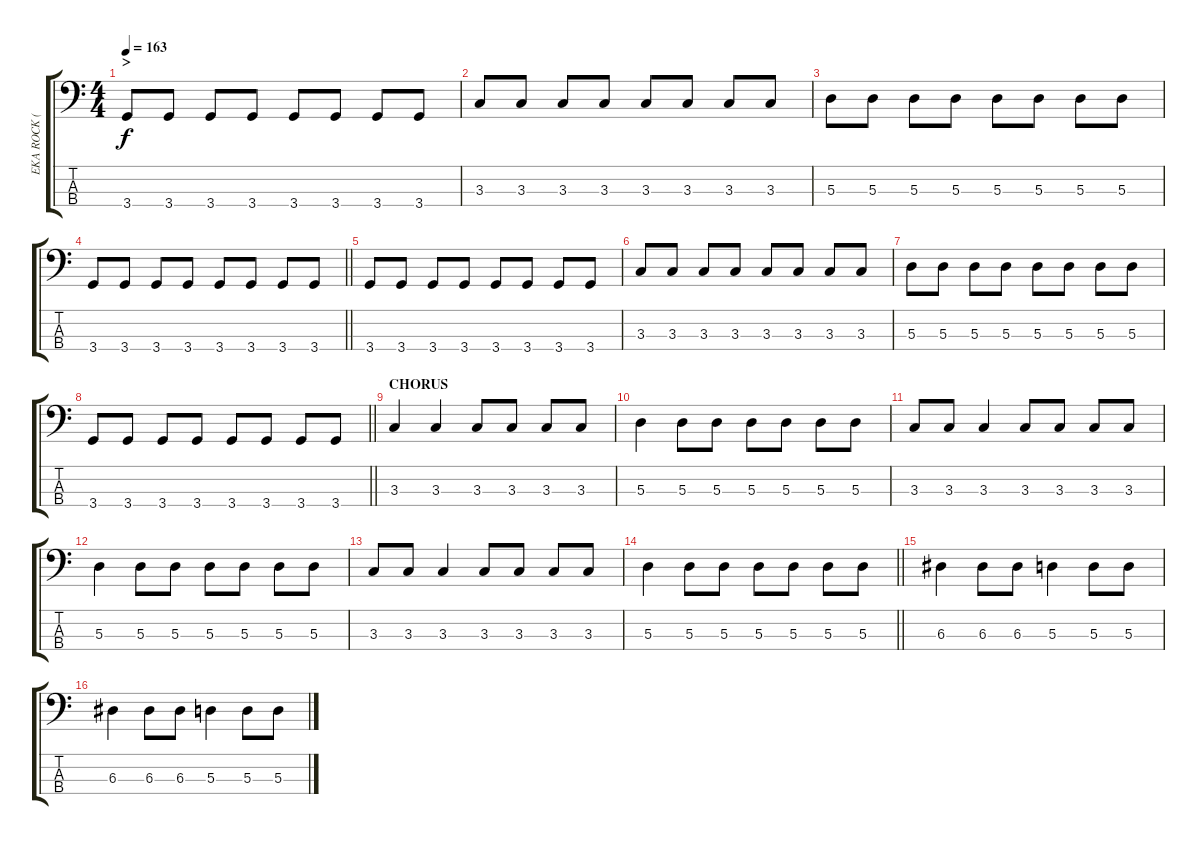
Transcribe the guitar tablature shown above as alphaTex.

\track ("EKA ROCK (BASS)" "EKA ROCK (") {instrument electricbasspick}
\staff {score tabs}
\tuning (G2 D2 A1 E1) {hide}
\ts (4 4)
\section ("" ">")
\tempo 163
\clef f4
\ks c
3.4.8{dy f} 3.4.8 3.4.8 3.4.8 3.4.8 3.4.8 3.4.8 3.4.8 |
3.3.8 3.3.8 3.3.8 3.3.8 3.3.8 3.3.8 3.3.8 3.3.8 |
5.3.8 5.3.8 5.3.8 5.3.8 5.3.8 5.3.8 5.3.8 5.3.8 |
\barLineRight lightlight
3.4.8 3.4.8 3.4.8 3.4.8 3.4.8 3.4.8 3.4.8 3.4.8 |
3.4.8 3.4.8 3.4.8 3.4.8 3.4.8 3.4.8 3.4.8 3.4.8 |
3.3.8 3.3.8 3.3.8 3.3.8 3.3.8 3.3.8 3.3.8 3.3.8 |
5.3.8 5.3.8 5.3.8 5.3.8 5.3.8 5.3.8 5.3.8 5.3.8 |
\barLineRight lightlight
3.4.8 3.4.8 3.4.8 3.4.8 3.4.8 3.4.8 3.4.8 3.4.8 |
\section ("" "CHORUS")
3.3.4 3.3.4 3.3.8 3.3.8 3.3.8 3.3.8 |
5.3.4 5.3.8 5.3.8 5.3.8 5.3.8 5.3.8 5.3.8 |
3.3.8 3.3.8 3.3.4 3.3.8 3.3.8 3.3.8 3.3.8 |
5.3.4 5.3.8 5.3.8 5.3.8 5.3.8 5.3.8 5.3.8 |
3.3.8 3.3.8 3.3.4 3.3.8 3.3.8 3.3.8 3.3.8 |
\barLineRight lightlight
5.3.4 5.3.8 5.3.8 5.3.8 5.3.8 5.3.8 5.3.8 |
6.3.4 6.3.8 6.3.8 5.3.4 5.3.8 5.3.8 |
6.3.4 6.3.8 6.3.8 5.3.4 5.3.8 5.3.8
